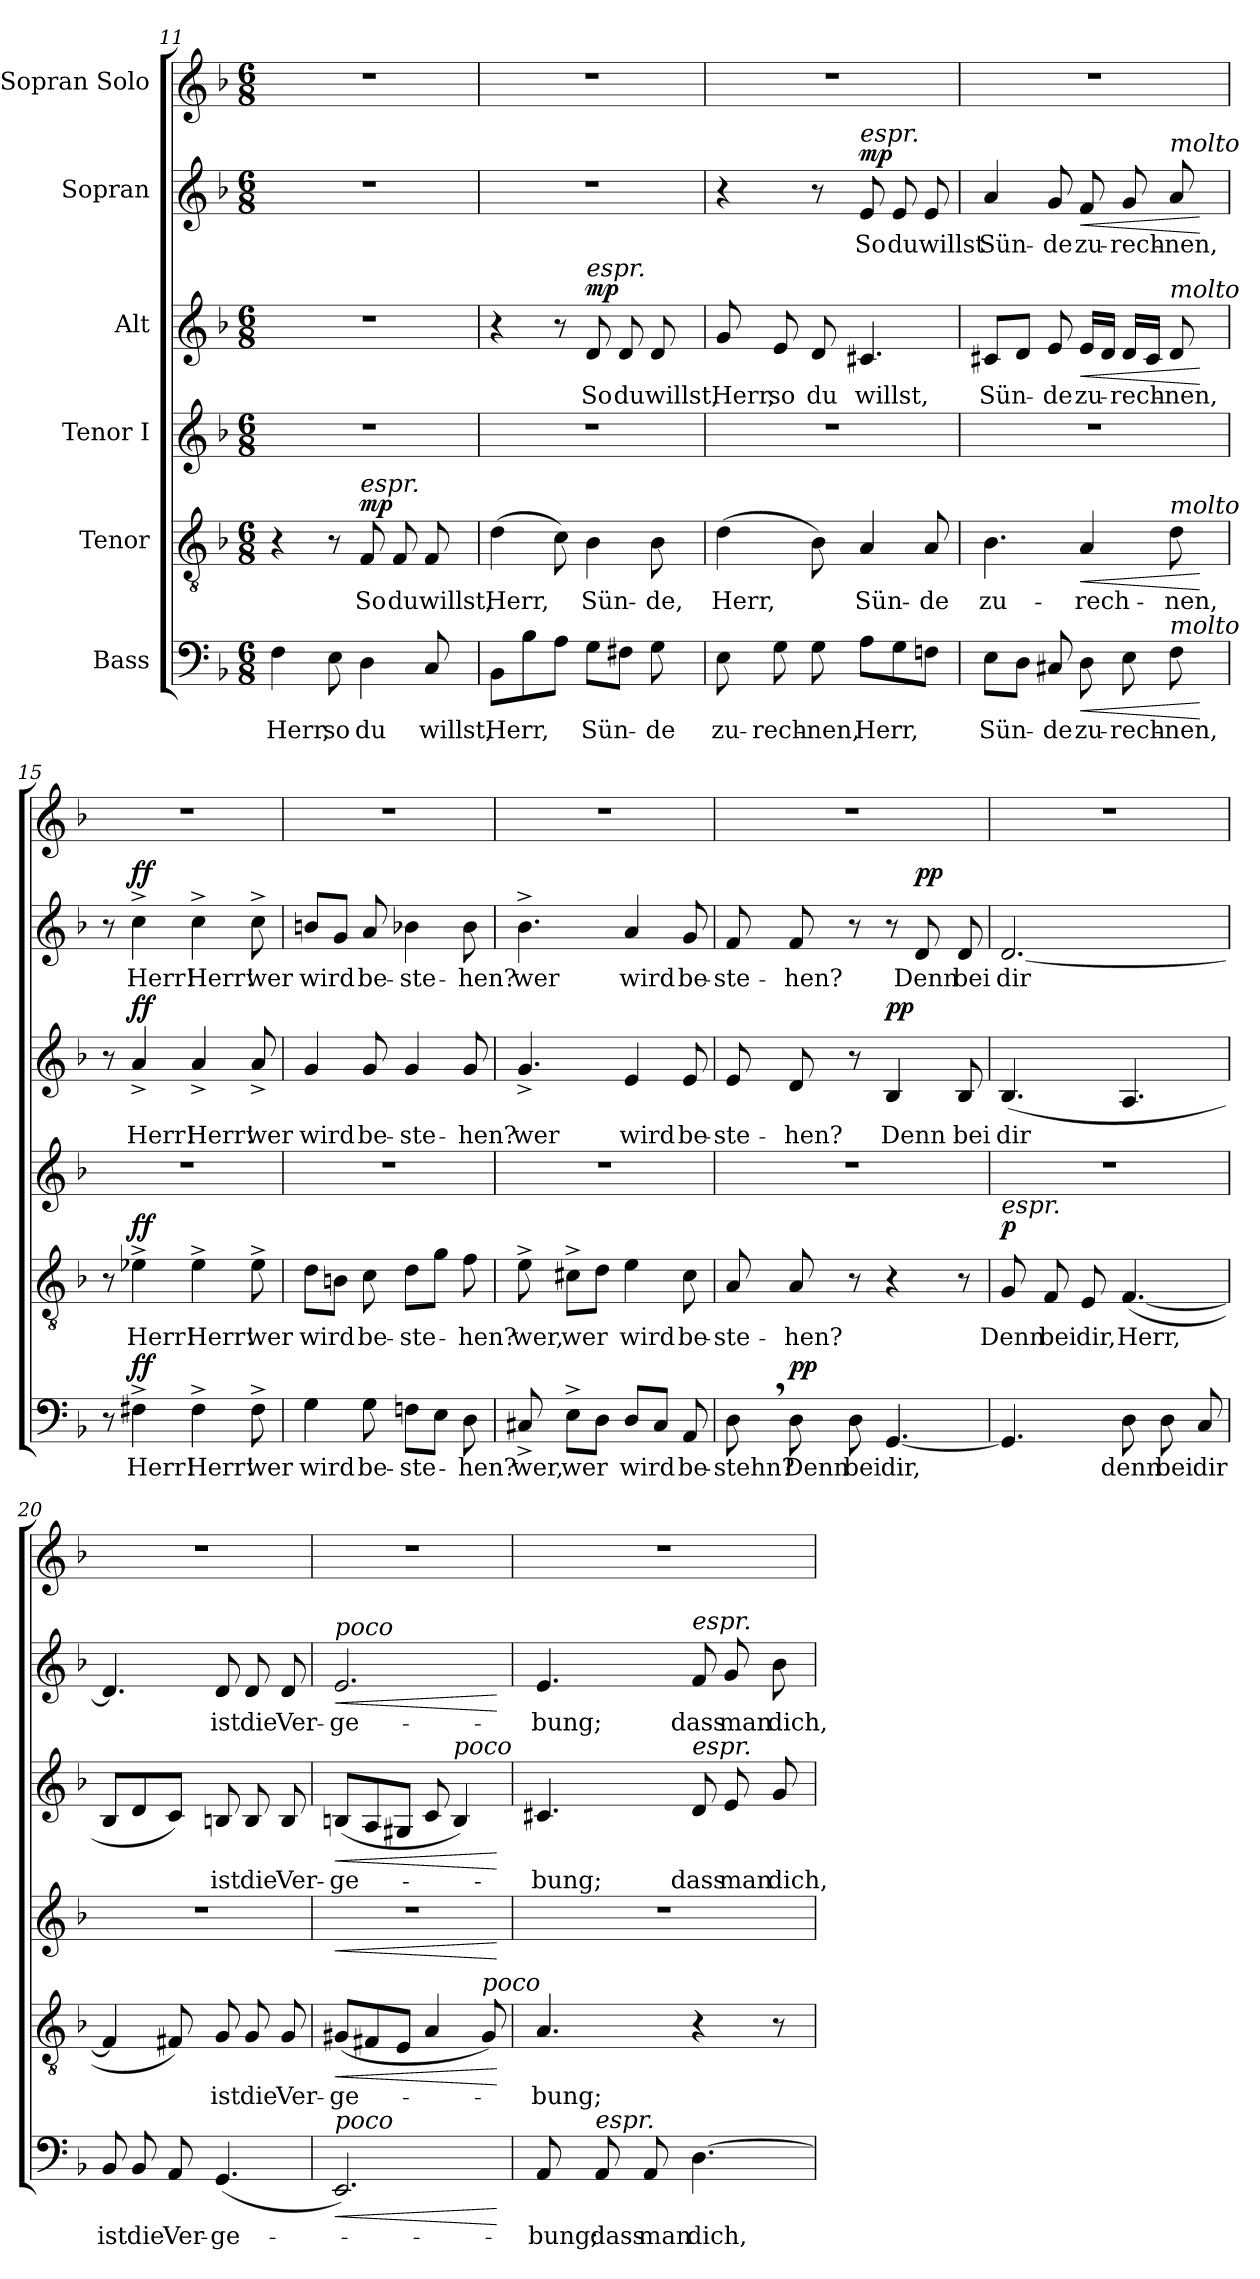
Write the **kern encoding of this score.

**kern	**text	**dynam	**kern	**text	**dynam	**kern	**dynam	**kern	**text	**dynam	**kern	**text	**dynam	**kern
*part6	*part6	*part6	*part5	*part5	*part5	*part4	*part4	*part3	*part3	*part3	*part2	*part2	*part2	*part1
*staff6	*staff6	*staff6	*staff5	*staff5	*staff5	*staff4	*staff4	*staff3	*staff3	*staff3	*staff2	*staff2	*staff2	*staff1
*I"Bass	*	*	*I"Tenor	*	*	*I"Tenor I	*	*I"Alt	*	*	*I"Sopran	*	*	*I"Sopran Solo
*clefF4	*	*	*clefGv2	*	*	*clefG2	*	*clefG2	*	*	*clefG2	*	*	*clefG2
*k[b-]	*	*	*k[b-]	*	*	*k[b-]	*	*k[b-]	*	*	*k[b-]	*	*	*k[b-]
*M6/8	*	*	*M6/8	*	*	*M6/8	*	*M6/8	*	*	*M6/8	*	*	*M6/8
=11	=11	=11	=11	=11	=11	=11	=11	=11	=11	=11	=11	=11	=11	=11
4F\	Herr,	.	4r	.	.	2.r	.	2.r	.	.	2.r	.	.	2.r
8E\	so	.	8r	.	.	.	.	.	.	.	.	.	.	.
!	!	!	!LO:TX:a:i:t=espr.	!	!	!	!	!	!	!	!	!	!	!
!	!	!	!	!	!LO:DY:a	!	!	!	!	!	!	!	!	!
4D\	du	.	8F/	So	mp	.	.	.	.	.	.	.	.	.
.	.	.	8F/	du	.	.	.	.	.	.	.	.	.	.
8C/	willst,	.	8F/	willst,	.	.	.	.	.	.	.	.	.	.
=12	=12	=12	=12	=12	=12	=12	=12	=12	=12	=12	=12	=12	=12	=12
8BB-\L	Herr,	.	(4d\	Herr,	.	2.r	.	4r	.	.	2.r	.	.	2.r
8B-\	.	.	.	.	.	.	.	.	.	.	.	.	.	.
8A\J	.	.	8c\)	.	.	.	.	8r	.	.	.	.	.	.
!	!	!	!	!	!	!	!	!LO:TX:a:i:t=espr.	!	!	!	!	!	!
!	!	!	!	!	!	!	!	!	!	!LO:DY:a	!	!	!	!
8G\L	Sün-	.	4B-\	Sün-	.	.	.	8d/	So	mp	.	.	.	.
8F#X\J	.	.	.	.	.	.	.	8d/	du	.	.	.	.	.
8G\	-de	.	8B-\	-de,	.	.	.	8d/	willst,	.	.	.	.	.
=13	=13	=13	=13	=13	=13	=13	=13	=13	=13	=13	=13	=13	=13	=13
8E\	zu-	.	(4d\	Herr,	.	2.r	.	8g/	Herr,	.	4r	.	.	2.r
8G\	-rech-	.	.	.	.	.	.	8e/	so	.	.	.	.	.
8G\	-nen,	.	8B-\)	.	.	.	.	8d/	du	.	8r	.	.	.
!	!	!	!	!	!	!	!	!	!	!	!LO:TX:a:i:t=espr.	!	!	!
!	!	!	!	!	!	!	!	!	!	!	!	!	!LO:DY:a	!
8A\L	Herr,	.	4A/	Sün-	.	.	.	4.c#X/	willst,	.	8e/	So	mp	.
8G\	.	.	.	.	.	.	.	.	.	.	8e/	du	.	.
8Fn\J	.	.	8A/	-de	.	.	.	.	.	.	8e/	willst	.	.
!!LO:LB:g=z
=14	=14	=14	=14	=14	=14	=14	=14	=14	=14	=14	=14	=14	=14	=14
8E\L	Sün-	.	4.B-\	zu-	.	2.r	.	8c#X/L	Sün-	.	4a/	Sün-	.	2.r
8D\J	.	.	.	.	.	.	.	8d/J	.	.	.	.	.	.
8C#X/	-de	.	.	.	.	.	.	8e/	-de	.	8g/	-de	.	.
!	!	!LO:HP:b	!	!	!LO:HP:b	!	!	!	!	!LO:HP:b	!	!	!LO:HP:b	!
8D\	zu-	<	4A/	-rech-	<	.	.	16e/LL	zu-	<	8f/	zu-	<	.
.	.	.	.	.	.	.	.	16d/JJ	.	.	.	.	.	.
8E\	-rech-	.	.	.	.	.	.	16d/LL	-rech-	.	8g/	-rech-	.	.
.	.	.	.	.	.	.	.	16c#/JJ	.	.	.	.	.	.
!	!	!	!	!	!	!	!	!	!	!	!LO:TX:a:i:t=molto	!	!	!
!	!	!	!	!	!	!	!	!LO:TX:a:i:t=molto	!	!	!	!	!	!
!	!	!	!LO:TX:a:i:t=molto	!	!	!	!	!	!	!	!	!	!	!
!LO:TX:a:i:t=molto	!	!	!	!	!	!	!	!	!	!	!	!	!	!
8F\	-nen,	.	8d\	-nen,	.	.	.	8d/	-nen,	.	8a/	-nen,	.	.
.	.	[	.	.	[	.	.	.	.	[	.	.	[	.
=15	=15	=15	=15	=15	=15	=15	=15	=15	=15	=15	=15	=15	=15	=15
8r	.	.	8r	.	.	2.r	.	8r	.	.	8r	.	.	2.r
!	!	!LO:DY:a	!	!	!LO:DY:a	!	!	!	!	!LO:DY:a	!	!	!LO:DY:a	!
4F#X^\	Herr!	ff	4e-X^\	Herr!	ff	.	.	4a^/	Herr!	ff	4cc^\	Herr!	ff	.
4F#^\	Herr!	.	4e-^\	Herr!	.	.	.	4a^/	Herr!	.	4cc^\	Herr!	.	.
8F#^\	wer	.	8e-^\	wer	.	.	.	8a^/	wer	.	8cc^\	wer	.	.
=16	=16	=16	=16	=16	=16	=16	=16	=16	=16	=16	=16	=16	=16	=16
4G\	wird	.	8d\L	wird	.	2.r	.	4g/	wird	.	8bn/L	wird	.	2.r
.	.	.	8Bn\J	.	.	.	.	.	.	.	8g/J	.	.	.
8G\	be-	.	8c\	be-	.	.	.	8g/	be-	.	8a/	be-	.	.
8Fn\L	-ste-	.	8d\L	-ste-	.	.	.	4g/	-ste-	.	4b-X\	-ste-	.	.
8E\J	.	.	8g\J	.	.	.	.	.	.	.	.	.	.	.
8D\	-hen?	.	8f\	-hen?	.	.	.	8g/	-hen?	.	8b-\	-hen?	.	.
=17	=17	=17	=17	=17	=17	=17	=17	=17	=17	=17	=17	=17	=17	=17
8C#X^/	wer,	.	8e^\	wer,	.	2.r	.	4.g^/	wer	.	4.b-^\	wer	.	2.r
8E^\L	wer	.	8c#X^\L	wer	.	.	.	.	.	.	.	.	.	.
8D\J	.	.	8d\J	.	.	.	.	.	.	.	.	.	.	.
8D/L	wird	.	4e\	wird	.	.	.	4e/	wird	.	4a/	wird	.	.
8C#/J	.	.	.	.	.	.	.	.	.	.	.	.	.	.
8AA/	be-	.	8c#\	be-	.	.	.	8e/	be-	.	8g/	be-	.	.
!!LO:LB:g=z
=18	=18	=18	=18	=18	=18	=18	=18	=18	=18	=18	=18	=18	=18	=18
8D,\	-stehn?	.	8A/	-ste-	.	2.r	.	8e/	-ste-	.	8f/	-ste-	.	2.r
!	!	!LO:DY:a	!	!	!	!	!	!	!	!	!	!	!	!
8D\	Denn	pp	8A/	-hen?	.	.	.	8d/	-hen?	.	8f/	-hen?	.	.
8D\	bei	.	8r	.	.	.	.	8r	.	.	8r	.	.	.
!	!	!	!	!	!	!	!	!	!	!LO:DY:a	!	!	!	!
[4.GG/	dir,	.	4r	.	.	.	.	4B-/	Denn	pp	8r	.	.	.
!	!	!	!	!	!	!	!	!	!	!	!	!	!LO:DY:a	!
.	.	.	.	.	.	.	.	.	.	.	8d/	Denn	pp	.
.	.	.	8r	.	.	.	.	8B-/	bei	.	8d/	bei	.	.
=19	=19	=19	=19	=19	=19	=19	=19	=19	=19	=19	=19	=19	=19	=19
!	!	!	!LO:TX:a:i:t=espr.	!	!	!	!	!	!	!	!	!	!	!
!	!	!	!	!	!LO:DY:a	!	!	!	!	!	!	!	!	!
4.GG/]	.	.	8G/	Denn	p	2.r	.	(4.B-/	dir	.	[2.d/	dir	.	2.r
.	.	.	8F/	bei	.	.	.	.	.	.	.	.	.	.
.	.	.	8E/	dir,	.	.	.	.	.	.	.	.	.	.
8D\	denn	.	(>[4.F/	Herr,	.	.	.	4.A/	.	.	.	.	.	.
8D\	bei	.	.	.	.	.	.	.	.	.	.	.	.	.
8C/	dir	.	.	.	.	.	.	.	.	.	.	.	.	.
=20	=20	=20	=20	=20	=20	=20	=20	=20	=20	=20	=20	=20	=20	=20
8BB-/	ist	.	4F/]	.	.	2.r	.	8B-/L	.	.	4.d/]	.	.	2.r
8BB-/	die	.	.	.	.	.	.	8d/	.	.	.	.	.	.
8AA/	Ver-	.	8F#X/)	.	.	.	.	8c/J)	.	.	.	.	.	.
(4.GG/	-ge-	.	8G/	ist	.	.	.	8Bn/	ist	.	8d/	ist	.	.
.	.	.	8G/	die	.	.	.	8B/	die	.	8d/	die	.	.
.	.	.	8G/	Ver-	.	.	.	8B/	Ver-	.	8d/	Ver-	.	.
=21	=21	=21	=21	=21	=21	=21	=21	=21	=21	=21	=21	=21	=21	=21
!	!	!	!	!	!	!	!	!	!	!	!LO:TX:a:i:t=poco	!	!	!
!LO:TX:a:i:t=poco	!	!	!	!	!	!	!	!	!	!	!	!	!	!
!	!	!LO:HP:b	!	!	!LO:HP:b	!	!LO:HP:b	!	!	!LO:HP:b	!	!	!LO:HP:b	!
2.EE/)	.	<	(8G#X/L	-ge-	<	2.r	<	(>8Bn/L	-ge-	<	2.e/	-ge-	<	2.r
.	.	.	8F#X/	.	.	.	.	8A/	.	.	.	.	.	.
.	.	.	8E/J	.	.	.	.	8G#X/J	.	.	.	.	.	.
.	.	.	4A/	.	.	.	.	8c/	.	.	.	.	.	.
!	!	!	!	!	!	!	!	!LO:TX:a:i:t=poco	!	!	!	!	!	!
.	.	.	.	.	.	.	.	4B/)	.	.	.	.	.	.
!	!	!	!LO:TX:a:i:t=poco	!	!	!	!	!	!	!	!	!	!	!
.	.	.	8G#/)	.	.	.	.	.	.	.	.	.	.	.
.	.	[	.	.	[	.	[	.	.	[	.	.	[	.
!!LO:PB:g=z
=22	=22	=22	=22	=22	=22	=22	=22	=22	=22	=22	=22	=22	=22	=22
8AA/	-bung;	.	4.A/	-bung;	.	2.r	.	4.c#X/	-bung;	.	4.e/	-bung;	.	2.r
!LO:TX:a:i:t=espr.	!	!	!	!	!	!	!	!	!	!	!	!	!	!
8AA/	dass	.	.	.	.	.	.	.	.	.	.	.	.	.
8AA/	man	.	.	.	.	.	.	.	.	.	.	.	.	.
!	!	!	!	!	!	!	!	!	!	!	!LO:TX:a:i:t=espr.	!	!	!
!	!	!	!	!	!	!	!	!LO:TX:a:i:t=espr.	!	!	!	!	!	!
[4.D\	dich,	.	4r	.	.	.	.	8d/	dass	.	8f/	dass	.	.
.	.	.	.	.	.	.	.	8e/	man	.	8g/	man	.	.
.	.	.	8r	.	.	.	.	8g/	dich,	.	8b-\	dich,	.	.
=	=	=	=	=	=	=	=	=	=	=	=	=	=	=
*-	*-	*-	*-	*-	*-	*-	*-	*-	*-	*-	*-	*-	*-	*-
